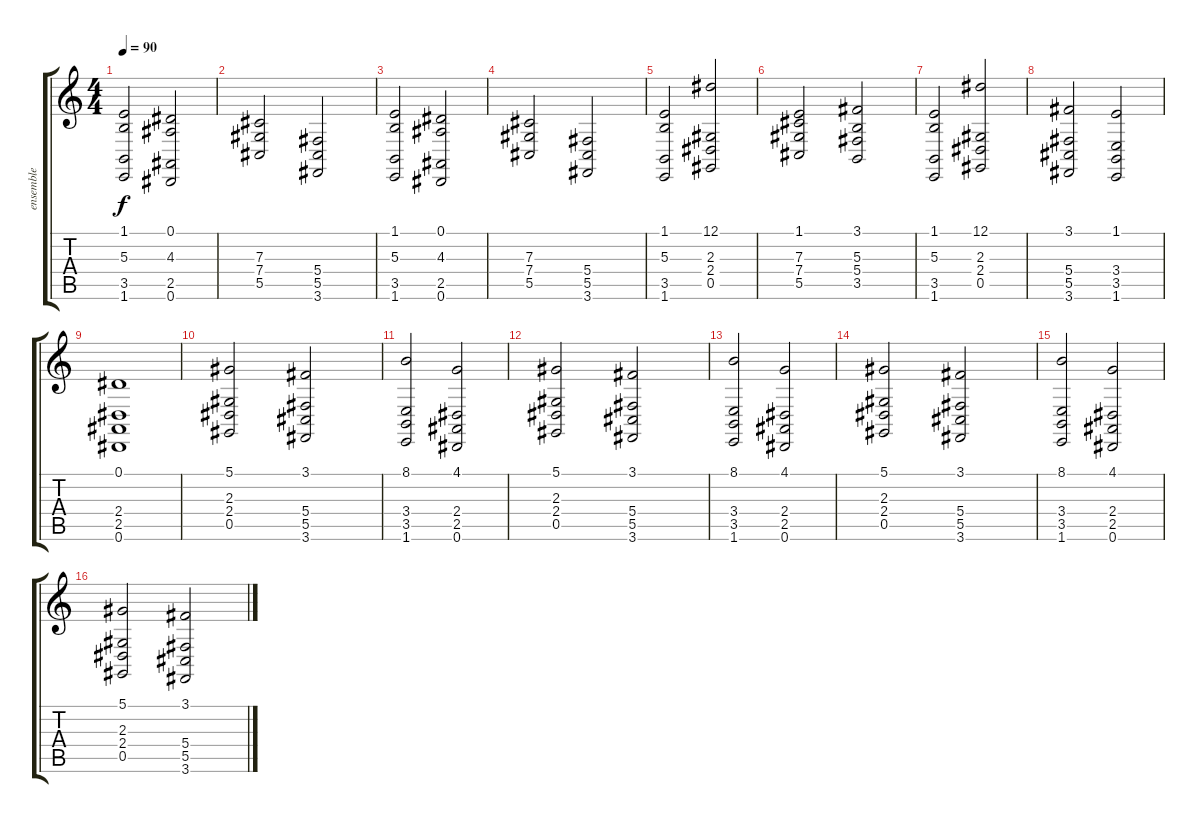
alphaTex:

\track ("ensemble" "ensemble") {instrument stringensemble1}
\staff {score tabs}
\tuning (Eb4 Bb3 Gb3 Db3 Ab2 Eb2) {hide}
\ts (4 4)
\tempo 90
\clef g2
\ks c
(1.1 5.3 3.5 1.6).2{dy f} (0.1 4.3 2.5 0.6).2 |
(7.3 7.4 5.5).2 (5.4 5.5 3.6).2 |
(1.1 5.3 3.5 1.6).2 (0.1 4.3 2.5 0.6).2 |
(7.3 7.4 5.5).2 (5.4 5.5 3.6).2 |
(1.1 5.3 3.5 1.6).2 (12.1 2.3 2.4 0.5).2 |
(1.1 7.3 7.4 5.5).2 (3.1 5.3 5.4 3.5).2 |
(1.1 5.3 3.5 1.6).2 (12.1 2.3 2.4 0.5).2 |
(3.1 5.4 5.5 3.6).2 (1.1 3.4 3.5 1.6).2 |
(0.1 2.4 2.5 0.6).1 |
(5.1 2.3 2.4 0.5).2 (3.1 5.4 5.5 3.6).2 |
(8.1 3.4 3.5 1.6).2 (4.1 2.4 2.5 0.6).2 |
(5.1 2.3 2.4 0.5).2 (3.1 5.4 5.5 3.6).2 |
(8.1 3.4 3.5 1.6).2 (4.1 2.4 2.5 0.6).2 |
(5.1 2.3 2.4 0.5).2 (3.1 5.4 5.5 3.6).2 |
(8.1 3.4 3.5 1.6).2 (4.1 2.4 2.5 0.6).2 |
(5.1 2.3 2.4 0.5).2 (3.1 5.4 5.5 3.6).2
